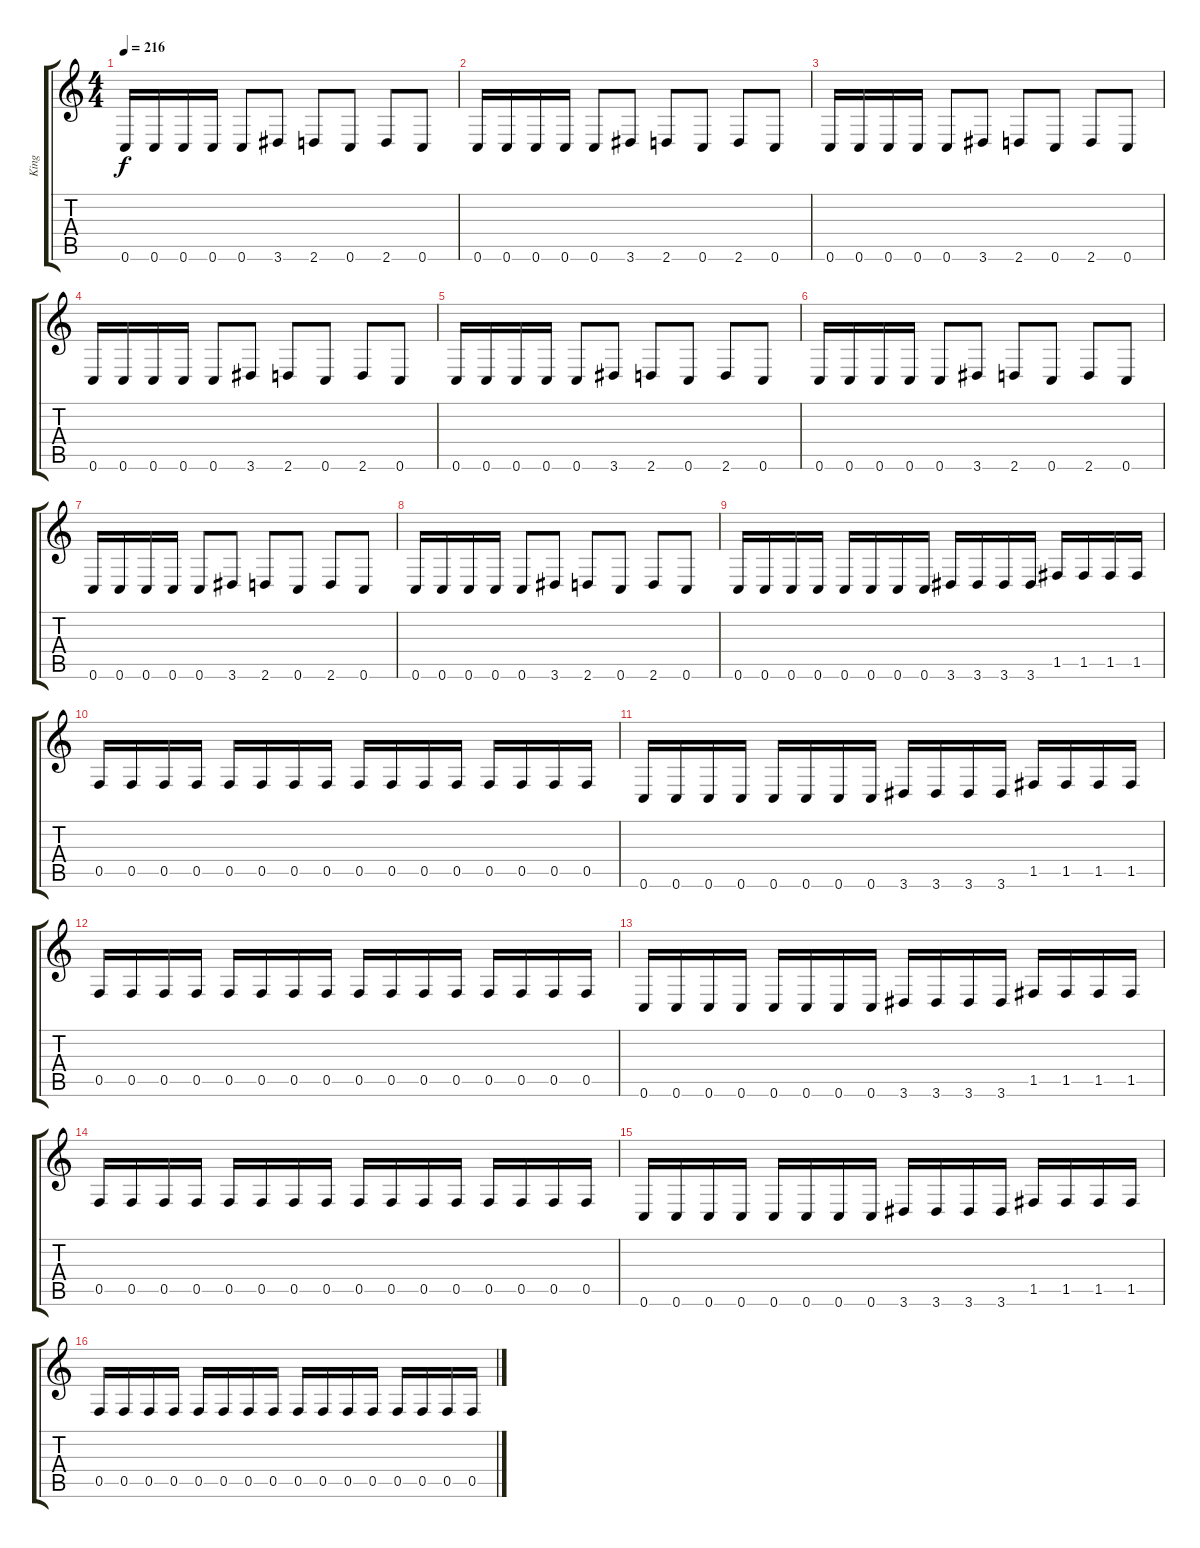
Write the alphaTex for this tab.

\track ("King" "King") {instrument distortionguitar}
\staff {score tabs}
\tuning (C4 G3 Eb3 Bb2 F2 C2) {hide}
\ts (4 4)
\tempo 216
\clef g2
\ks c
0.6.16{dy f} 0.6.16 0.6.16 0.6.16 0.6.8 3.6.8 2.6.8 0.6.8 2.6.8 0.6.8 |
0.6.16 0.6.16 0.6.16 0.6.16 0.6.8 3.6.8 2.6.8 0.6.8 2.6.8 0.6.8 |
0.6.16 0.6.16 0.6.16 0.6.16 0.6.8 3.6.8 2.6.8 0.6.8 2.6.8 0.6.8 |
0.6.16 0.6.16 0.6.16 0.6.16 0.6.8 3.6.8 2.6.8 0.6.8 2.6.8 0.6.8 |
0.6.16 0.6.16 0.6.16 0.6.16 0.6.8 3.6.8 2.6.8 0.6.8 2.6.8 0.6.8 |
0.6.16 0.6.16 0.6.16 0.6.16 0.6.8 3.6.8 2.6.8 0.6.8 2.6.8 0.6.8 |
0.6.16 0.6.16 0.6.16 0.6.16 0.6.8 3.6.8 2.6.8 0.6.8 2.6.8 0.6.8 |
0.6.16 0.6.16 0.6.16 0.6.16 0.6.8 3.6.8 2.6.8 0.6.8 2.6.8 0.6.8 |
0.6.16 0.6.16 0.6.16 0.6.16 0.6.16 0.6.16 0.6.16 0.6.16 3.6.16 3.6.16 3.6.16 3.6.16 1.5.16 1.5.16 1.5.16 1.5.16 |
0.5.16 0.5.16 0.5.16 0.5.16 0.5.16 0.5.16 0.5.16 0.5.16 0.5.16 0.5.16 0.5.16 0.5.16 0.5.16 0.5.16 0.5.16 0.5.16 |
0.6.16 0.6.16 0.6.16 0.6.16 0.6.16 0.6.16 0.6.16 0.6.16 3.6.16 3.6.16 3.6.16 3.6.16 1.5.16 1.5.16 1.5.16 1.5.16 |
0.5.16 0.5.16 0.5.16 0.5.16 0.5.16 0.5.16 0.5.16 0.5.16 0.5.16 0.5.16 0.5.16 0.5.16 0.5.16 0.5.16 0.5.16 0.5.16 |
0.6.16 0.6.16 0.6.16 0.6.16 0.6.16 0.6.16 0.6.16 0.6.16 3.6.16 3.6.16 3.6.16 3.6.16 1.5.16 1.5.16 1.5.16 1.5.16 |
0.5.16 0.5.16 0.5.16 0.5.16 0.5.16 0.5.16 0.5.16 0.5.16 0.5.16 0.5.16 0.5.16 0.5.16 0.5.16 0.5.16 0.5.16 0.5.16 |
0.6.16 0.6.16 0.6.16 0.6.16 0.6.16 0.6.16 0.6.16 0.6.16 3.6.16 3.6.16 3.6.16 3.6.16 1.5.16 1.5.16 1.5.16 1.5.16 |
0.5.16 0.5.16 0.5.16 0.5.16 0.5.16 0.5.16 0.5.16 0.5.16 0.5.16 0.5.16 0.5.16 0.5.16 0.5.16 0.5.16 0.5.16 0.5.16
